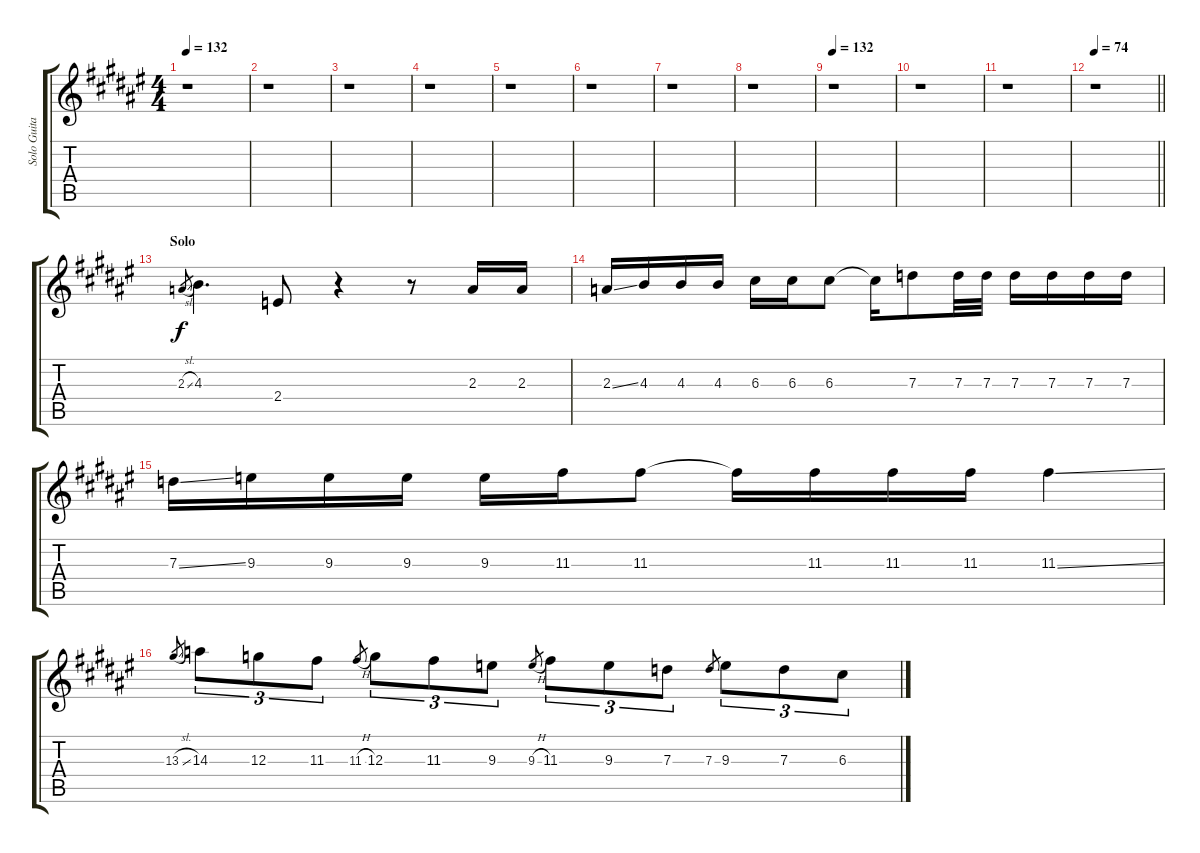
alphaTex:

\track ("Solo Guitar" "Solo Guita") {instrument acousticguitarsteel}
\staff {score tabs}
\tuning (E4 B3 G3 D3 A2 E2) {hide}
\ts (4 4)
\tempo 132
\clef g2
\ks f#
r.1{dy f} |
r.1 |
r.1 |
r.1 |
r.1 |
r.1 |
r.1 |
r.1 |
\tempo 132
r.1 |
r.1 |
r.1 |
\tempo 74
\barLineRight lightlight
r.1 |
\section ("" "Solo")
2.3{sl}.8{gr} 4.3.4{d} 2.4.8 r.4 r.8 2.3.16 2.3.16 |
2.3{ss}.16 4.3.16 4.3.16 4.3.16 6.3.16 6.3.16 6.3.8 6.3{t}.16 7.3.8 7.3.32 7.3.32 7.3.16 7.3.16 7.3.16 7.3.16 |
7.3{ss}.16 9.3.16 9.3.16 9.3.16 9.3.16 11.3.16 11.3.8 11.3{t}.16 11.3.16 11.3.16 11.3.16 11.3{ss}.4 |
13.3{sl}.8{gr} 14.3.8{tu (3 2)} 12.3.8{tu (3 2)} 11.3.8{tu (3 2)} 11.3{h}.8{gr} 12.3.8{tu (3 2)} 11.3.8{tu (3 2)} 9.3.8{tu (3 2)} 9.3{h}.8{gr} 11.3.8{tu (3 2)} 9.3.8{tu (3 2)} 7.3.8{tu (3 2)} 7.3.8{gr} 9.3.8{tu (3 2)} 7.3.8{tu (3 2)} 6.3.8{tu (3 2)}
